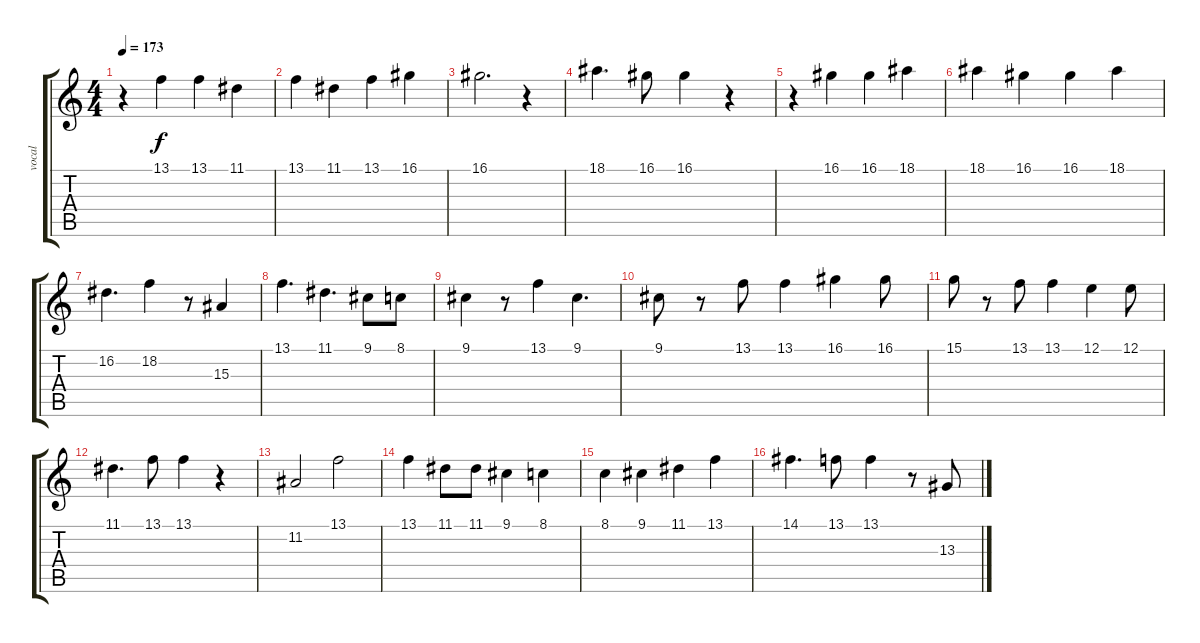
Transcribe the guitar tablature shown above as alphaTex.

\track ("vocal" "vocal") {instrument lead1square}
\staff {score tabs}
\tuning (E4 B3 G3 D3 A2 E2) {hide}
\ts (4 4)
\tempo 173
\clef g2
\ks c
r.4{dy f} 13.1.4 13.1.4 11.1.4 |
13.1.4 11.1.4 13.1.4 16.1.4 |
16.1.2{d} r.4 |
18.1.4{d} 16.1.8 16.1.4 r.4 |
r.4 16.1.4 16.1.4 18.1.4 |
18.1.4 16.1.4 16.1.4 18.1.4 |
16.2.4{d} 18.2.4 r.8 15.3.4 |
13.1.4{d} 11.1.4{d} 9.1.8 8.1.8 |
9.1.4 r.8 13.1.4 9.1.4{d} |
9.1.8 r.8 13.1.8 13.1.4 16.1.4 16.1.8 |
15.1.8 r.8 13.1.8 13.1.4 12.1.4 12.1.8 |
11.1.4{d} 13.1.8 13.1.4 r.4 |
11.2.2 13.1.2 |
13.1.4 11.1.8 11.1.8 9.1.4 8.1.4 |
8.1.4 9.1.4 11.1.4 13.1.4 |
14.1.4{d} 13.1.8 13.1.4 r.8 13.3.8
